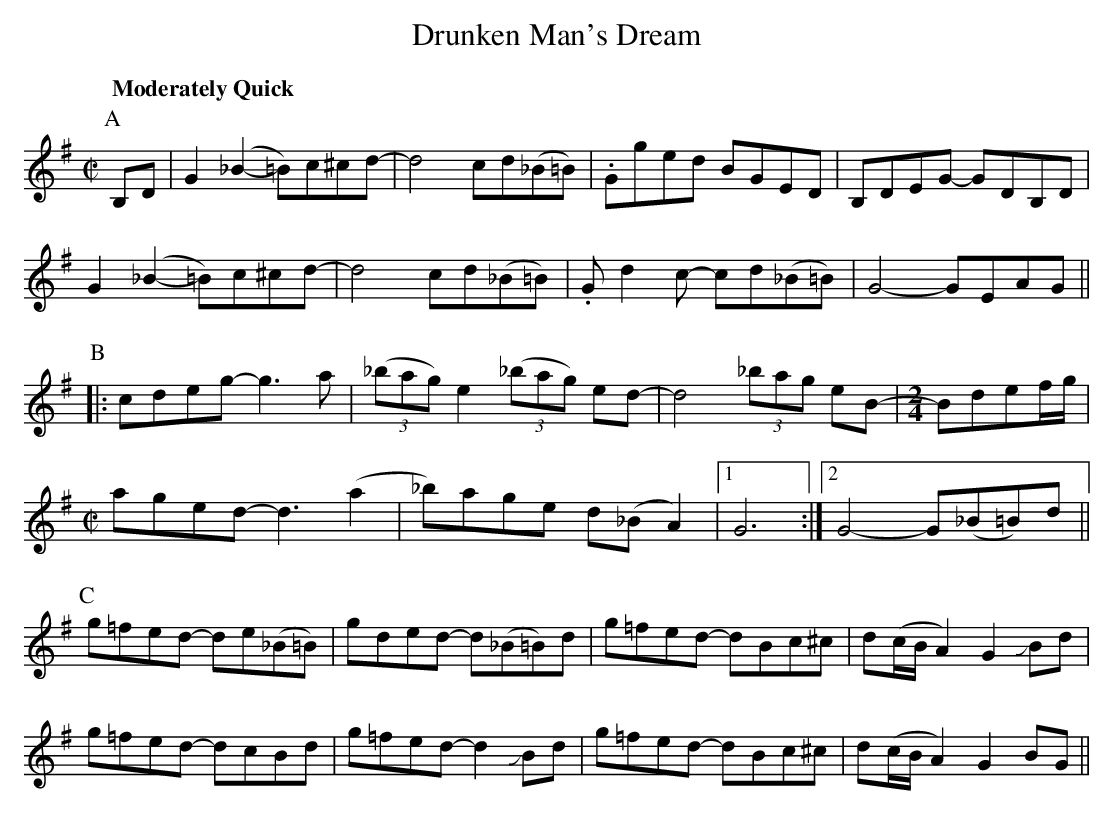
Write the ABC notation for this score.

X:1
T:Drunken Man's Dream
M:C|
L:1/8
Q:"Moderately Quick"
K:G
P:A
B,D|G2(_B2-=B)c^cd-|d4 cd(_B=B)|.Gged BGED|B,DEG- GDB,D|
G2(_B2-=B)c^cd-| d4 cd(_B=B)|.Gd2c- cd(_B=B)|G4-GEAG||
P:B
|:cdeg- g3a|((3_bag)e2 ((3_bag) ed-|d4 (3_bag eB-|[M:2/4]Bdef/g/|
[M:C|]aged-d3(a2 |_b)age d(_BA2)|1G6:|2 G4- G(_B=B)d||
P:C
g=fed- de(_B=B)|gded- d(_B=B)d|g=fed- dBc^c|d(c/B/A2) G2 +slide+Bd|
g=fed- dcBd|g=fed- d2+slide+Bd|g=fed- dBc^c|d(c/B/A2) G2 BG||
